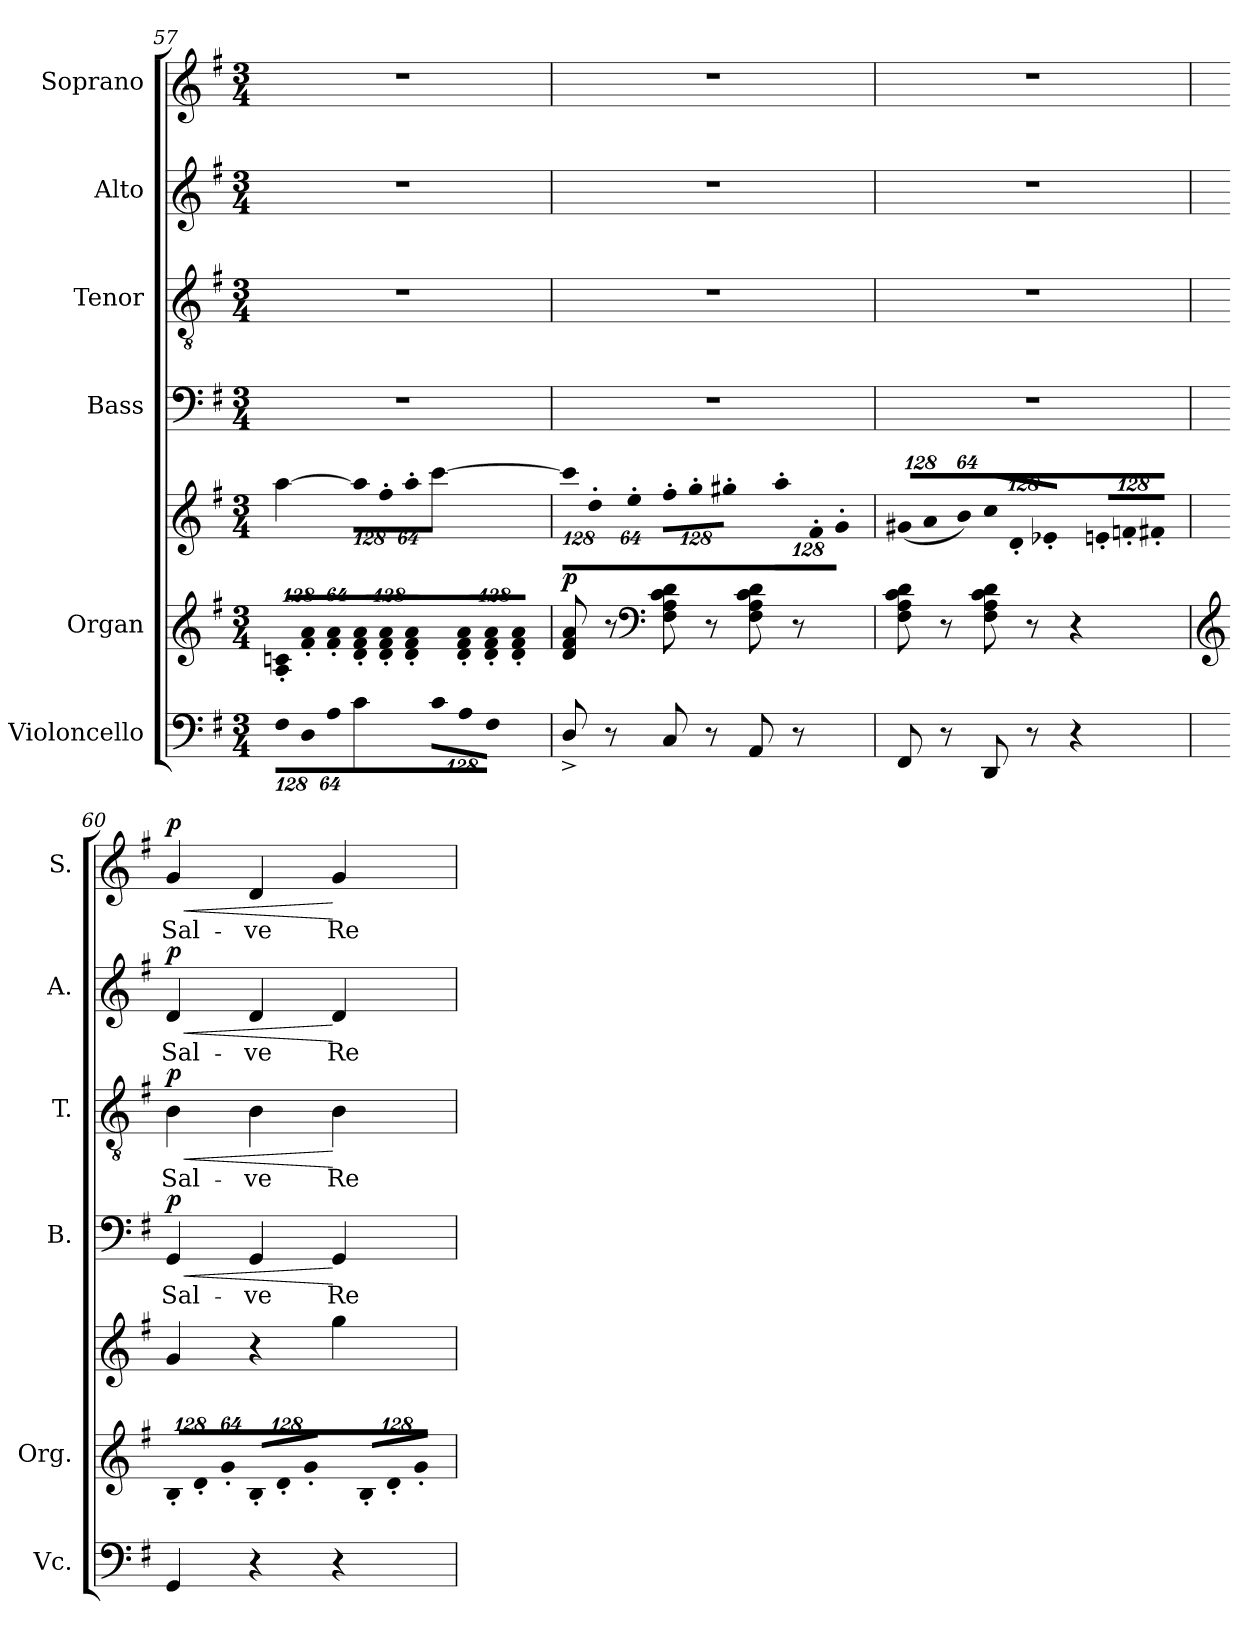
**kern	**kern	**kern	**dynam	**kern	**text	**dynam	**kern	**text	**dynam	**kern	**text	**dynam	**kern	**text	**dynam
*part6	*part5	*part5	*part5	*part4	*part4	*part4	*part3	*part3	*part3	*part2	*part2	*part2	*part1	*part1	*part1
*staff7	*staff6	*staff5	*staff5/6	*staff4	*staff4	*staff4	*staff3	*staff3	*staff3	*staff2	*staff2	*staff2	*staff1	*staff1	*staff1
*I"Violoncello	*I"Organ	*	*	*I"Bass	*	*	*I"Tenor	*	*	*I"Alto	*	*	*I"Soprano	*	*
*I'Vc.	*I'Org.	*	*	*I'B.	*	*	*I'T.	*	*	*I'A.	*	*	*I'S.	*	*
*clefF4	*clefG2	*clefG2	*	*clefF4	*	*	*clefGv2	*	*	*clefG2	*	*	*clefG2	*	*
*	*	*	*	*	*	*	*ITrd7c12	*	*	*	*	*	*	*	*
*k[f#]	*k[f#]	*k[f#]	*	*k[f#]	*	*	*k[f#]	*	*	*k[f#]	*	*	*k[f#]	*	*
*G:	*G:	*G:	*	*G:	*	*	*G:	*	*	*G:	*	*	*G:	*	*
*M3/4	*M3/4	*M3/4	*	*M3/4	*	*	*M3/4	*	*	*M3/4	*	*	*M3/4	*	*
*Xbrackettup	*	*	*	*	*	*	*	*	*	*	*	*	*	*	*
=57	=57	=57	=57	=57	=57	=57	=57	=57	=57	=57	=57	=57	=57	=57	=57
!LO:N:vis=8	!	!	!	!	!	!	!	!	!	!	!	!	!	!	!
*	*Xbrackettup	*	*	*	*	*	*	*	*	*	*	*	*	*	*
!	!LO:N:vis=8	!	!	!LO:N:vis=1	!	!	!LO:N:vis=1	!	!	!LO:N:vis=1	!	!	!LO:N:vis=1	!	!
1024%85F#i\L	1024%85Ai'/ 1024%85cni'/L	[4aai\	.	2.r	.	.	2.r	.	.	2.r	.	.	2.r	.	.
!LO:N:vis=8	!LO:N:vis=8	!	!	!	!	!	!	!	!	!	!	!	!	!	!
1024%85Di\	1024%85f#i'/ 1024%85ai'/	.	.	.	.	.	.	.	.	.	.	.	.	.	.
!LO:N:vis=8	!LO:N:vis=8	!	!	!	!	!	!	!	!	!	!	!	!	!	!
512%43Ai\J	512%43f#i'/ 512%43ai'/J	.	.	.	.	.	.	.	.	.	.	.	.	.	.
!	!LO:N:vis=8	!	!	!	!	!	!	!	!	!	!	!	!	!	!
*	*	*Xbrackettup	*	*	*	*	*	*	*	*	*	*	*	*	*
!	!	!LO:N:vis=8	!	!	!	!	!	!	!	!	!	!	!	!	!
4ci\	1024%85di'/ 1024%85f#i'/ 1024%85ai'/L	1024%85aai\L]	.	.	.	.	.	.	.	.	.	.	.	.	.
!	!LO:N:vis=8	!LO:N:vis=8	!	!	!	!	!	!	!	!	!	!	!	!	!
.	1024%85di'/ 1024%85f#i'/ 1024%85ai'/	1024%85ff#'i\	.	.	.	.	.	.	.	.	.	.	.	.	.
!	!LO:N:vis=8	!LO:N:vis=8	!	!	!	!	!	!	!	!	!	!	!	!	!
.	512%43di'/ 512%43f#i'/ 512%43ai'/J	512%43aa'i\J	.	.	.	.	.	.	.	.	.	.	.	.	.
!LO:N:vis=8	!LO:N:vis=8	!	!	!	!	!	!	!	!	!	!	!	!	!	!
1024%85ci\L	1024%85di'/ 1024%85f#i'/ 1024%85ai'/L	[4ccci\	.	.	.	.	.	.	.	.	.	.	.	.	.
!LO:N:vis=8	!LO:N:vis=8	!	!	!	!	!	!	!	!	!	!	!	!	!	!
1024%85Ai\	1024%85di'/ 1024%85f#i'/ 1024%85ai'/	.	.	.	.	.	.	.	.	.	.	.	.	.	.
!LO:N:vis=8	!LO:N:vis=8	!	!	!	!	!	!	!	!	!	!	!	!	!	!
512%43F#i\J	512%43di'/ 512%43f#i'/ 512%43ai'/J	.	.	.	.	.	.	.	.	.	.	.	.	.	.
!!LO:PB:g=z
=58	=58	=58	=58	=58	=58	=58	=58	=58	=58	=58	=58	=58	=58	=58	=58
!	!	!LO:N:vis=8	!	!LO:N:vis=1	!	!	!LO:N:vis=1	!	!	!LO:N:vis=1	!	!	!LO:N:vis=1	!	!
8D^i/	8di/ 8f#i 8ai	1024%85ccci\L]	p	2.r	.	.	2.r	.	.	2.r	.	.	2.r	.	.
!	!	!LO:N:vis=8	!	!	!	!	!	!	!	!	!	!	!	!	!
.	.	1024%85dd'i\	.	.	.	.	.	.	.	.	.	.	.	.	.
8r	8r	.	.	.	.	.	.	.	.	.	.	.	.	.	.
!	!	!LO:N:vis=8	!	!	!	!	!	!	!	!	!	!	!	!	!
.	.	512%43ee'i\J	.	.	.	.	.	.	.	.	.	.	.	.	.
*	*clefF4	*	*	*	*	*	*	*	*	*	*	*	*	*	*
!	!	!LO:N:vis=8	!	!	!	!	!	!	!	!	!	!	!	!	!
8Ci/	8F#i\ 8Ai 8ci 8di	1024%85ff#'i\L	.	.	.	.	.	.	.	.	.	.	.	.	.
!	!	!LO:N:vis=8	!	!	!	!	!	!	!	!	!	!	!	!	!
.	.	1024%85gg'i\	.	.	.	.	.	.	.	.	.	.	.	.	.
8r	8r	.	.	.	.	.	.	.	.	.	.	.	.	.	.
!	!	!LO:N:vis=8	!	!	!	!	!	!	!	!	!	!	!	!	!
.	.	512%43gg#X'i\J	.	.	.	.	.	.	.	.	.	.	.	.	.
!	!	!LO:N:vis=8	!	!	!	!	!	!	!	!	!	!	!	!	!
8AAi/	8F#i\ 8Ai 8ci 8di	1024%85aa'i\L	.	.	.	.	.	.	.	.	.	.	.	.	.
!	!	!LO:N:vis=8	!	!	!	!	!	!	!	!	!	!	!	!	!
.	.	1024%85f#'i\	.	.	.	.	.	.	.	.	.	.	.	.	.
8r	8r	.	.	.	.	.	.	.	.	.	.	.	.	.	.
!	!	!LO:N:vis=8	!	!	!	!	!	!	!	!	!	!	!	!	!
.	.	512%43g'i\J	.	.	.	.	.	.	.	.	.	.	.	.	.
=59	=59	=59	=59	=59	=59	=59	=59	=59	=59	=59	=59	=59	=59	=59	=59
!	!	!LO:N:vis=8	!	!LO:N:vis=1	!	!	!LO:N:vis=1	!	!	!LO:N:vis=1	!	!	!LO:N:vis=1	!	!
8FF#i/	8F#i\ 8Ai 8ci 8di	(1024%85g#Xi/L	.	2.r	.	.	2.r	.	.	2.r	.	.	2.r	.	.
!	!	!LO:N:vis=8	!	!	!	!	!	!	!	!	!	!	!	!	!
.	.	1024%85ai/	.	.	.	.	.	.	.	.	.	.	.	.	.
8r	8r	.	.	.	.	.	.	.	.	.	.	.	.	.	.
!	!	!LO:N:vis=8	!	!	!	!	!	!	!	!	!	!	!	!	!
.	.	512%43bi/J)	.	.	.	.	.	.	.	.	.	.	.	.	.
!	!	!LO:N:vis=8	!	!	!	!	!	!	!	!	!	!	!	!	!
8DDi/	8F#i\ 8Ai 8ci 8di	1024%85cci/L	.	.	.	.	.	.	.	.	.	.	.	.	.
!	!	!LO:N:vis=8	!	!	!	!	!	!	!	!	!	!	!	!	!
.	.	1024%85d'i/	.	.	.	.	.	.	.	.	.	.	.	.	.
8r	8r	.	.	.	.	.	.	.	.	.	.	.	.	.	.
!	!	!LO:N:vis=8	!	!	!	!	!	!	!	!	!	!	!	!	!
.	.	512%43e-X'i/J	.	.	.	.	.	.	.	.	.	.	.	.	.
!	!	!LO:N:vis=8	!	!	!	!	!	!	!	!	!	!	!	!	!
4r	4r	1024%85en'i/L	.	.	.	.	.	.	.	.	.	.	.	.	.
!	!	!LO:N:vis=8	!	!	!	!	!	!	!	!	!	!	!	!	!
.	.	1024%85fn'i/	.	.	.	.	.	.	.	.	.	.	.	.	.
!	!	!LO:N:vis=8	!	!	!	!	!	!	!	!	!	!	!	!	!
.	.	512%43f#X'i/J	.	.	.	.	.	.	.	.	.	.	.	.	.
=60	=60	=60	=60	=60	=60	=60	=60	=60	=60	=60	=60	=60	=60	=60	=60
*	*clefG2	*	*	*	*	*	*	*	*	*	*	*	*	*	*
!	!LO:N:vis=8	!	!	!	!	!	!	!	!	!	!	!	!	!	!
!	!	!	!	!	!LO:LY:b:color=#000000	!LO:HP:b	!	!	!	!	!	!	!	!	!
!	!	!	!	!	!	!	!	!LO:LY:b:color=#000000	!LO:HP:b	!	!	!	!	!	!
!	!	!	!	!	!	!	!	!	!	!	!LO:LY:b:color=#000000	!LO:HP:b	!	!	!
!	!	!	!	!	!	!	!	!	!	!	!	!	!	!LO:LY:b:color=#000000	!LO:HP:b
4GGi/	1024%85B'i/L	4gi/	.	4GGi/	Sal-	< p	4BBi\	Sal-	< p	4di/	Sal-	< p	4gi/	Sal-	< p
!	!LO:N:vis=8	!	!	!	!	!	!	!	!	!	!	!	!	!	!
.	1024%85d'i/	.	.	.	.	.	.	.	.	.	.	.	.	.	.
!	!LO:N:vis=8	!	!	!	!	!	!	!	!	!	!	!	!	!	!
.	512%43g'i/J	.	.	.	.	.	.	.	.	.	.	.	.	.	.
!	!LO:N:vis=8	!	!	!	!	!	!	!	!	!	!	!	!	!	!
!	!	!	!	!	!LO:LY:b:color=#000000	!	!	!	!	!	!	!	!	!	!
!	!	!	!	!	!	!	!	!LO:LY:b:color=#000000	!	!	!	!	!	!	!
!	!	!	!	!	!	!	!	!	!	!	!LO:LY:b:color=#000000	!	!	!	!
!	!	!	!	!	!	!	!	!	!	!	!	!	!	!LO:LY:b:color=#000000	!
4r	1024%85B'i/L	4r	.	4GGi/	-ve	.	4BBi\	-ve	.	4di/	-ve	.	4di/	-ve	.
!	!LO:N:vis=8	!	!	!	!	!	!	!	!	!	!	!	!	!	!
.	1024%85d'i/	.	.	.	.	.	.	.	.	.	.	.	.	.	.
!	!LO:N:vis=8	!	!	!	!	!	!	!	!	!	!	!	!	!	!
.	512%43g'i/J	.	.	.	.	.	.	.	.	.	.	.	.	.	.
!	!LO:N:vis=8	!	!	!	!	!	!	!	!	!	!	!	!	!	!
!	!	!	!	!	!LO:LY:b:color=#000000	!	!	!	!	!	!	!	!	!	!
!	!	!	!	!	!	!	!	!LO:LY:b:color=#000000	!	!	!	!	!	!	!
!	!	!	!	!	!	!	!	!	!	!	!LO:LY:b:color=#000000	!	!	!	!
!	!	!	!	!	!	!	!	!	!	!	!	!	!	!LO:LY:b:color=#000000	!
4r	1024%85B'i/L	4ggi\	.	4GGi/	Re-	[	4BBi\	Re-	[	4di/	Re-	[	4gi/	Re-	[
!	!LO:N:vis=8	!	!	!	!	!	!	!	!	!	!	!	!	!	!
.	1024%85d'i/	.	.	.	.	.	.	.	.	.	.	.	.	.	.
!	!LO:N:vis=8	!	!	!	!	!	!	!	!	!	!	!	!	!	!
.	512%43g'i/J	.	.	.	.	.	.	.	.	.	.	.	.	.	.
=	=	=	=	=	=	=	=	=	=	=	=	=	=	=	=
*-	*-	*-	*-	*-	*-	*-	*-	*-	*-	*-	*-	*-	*-	*-	*-
